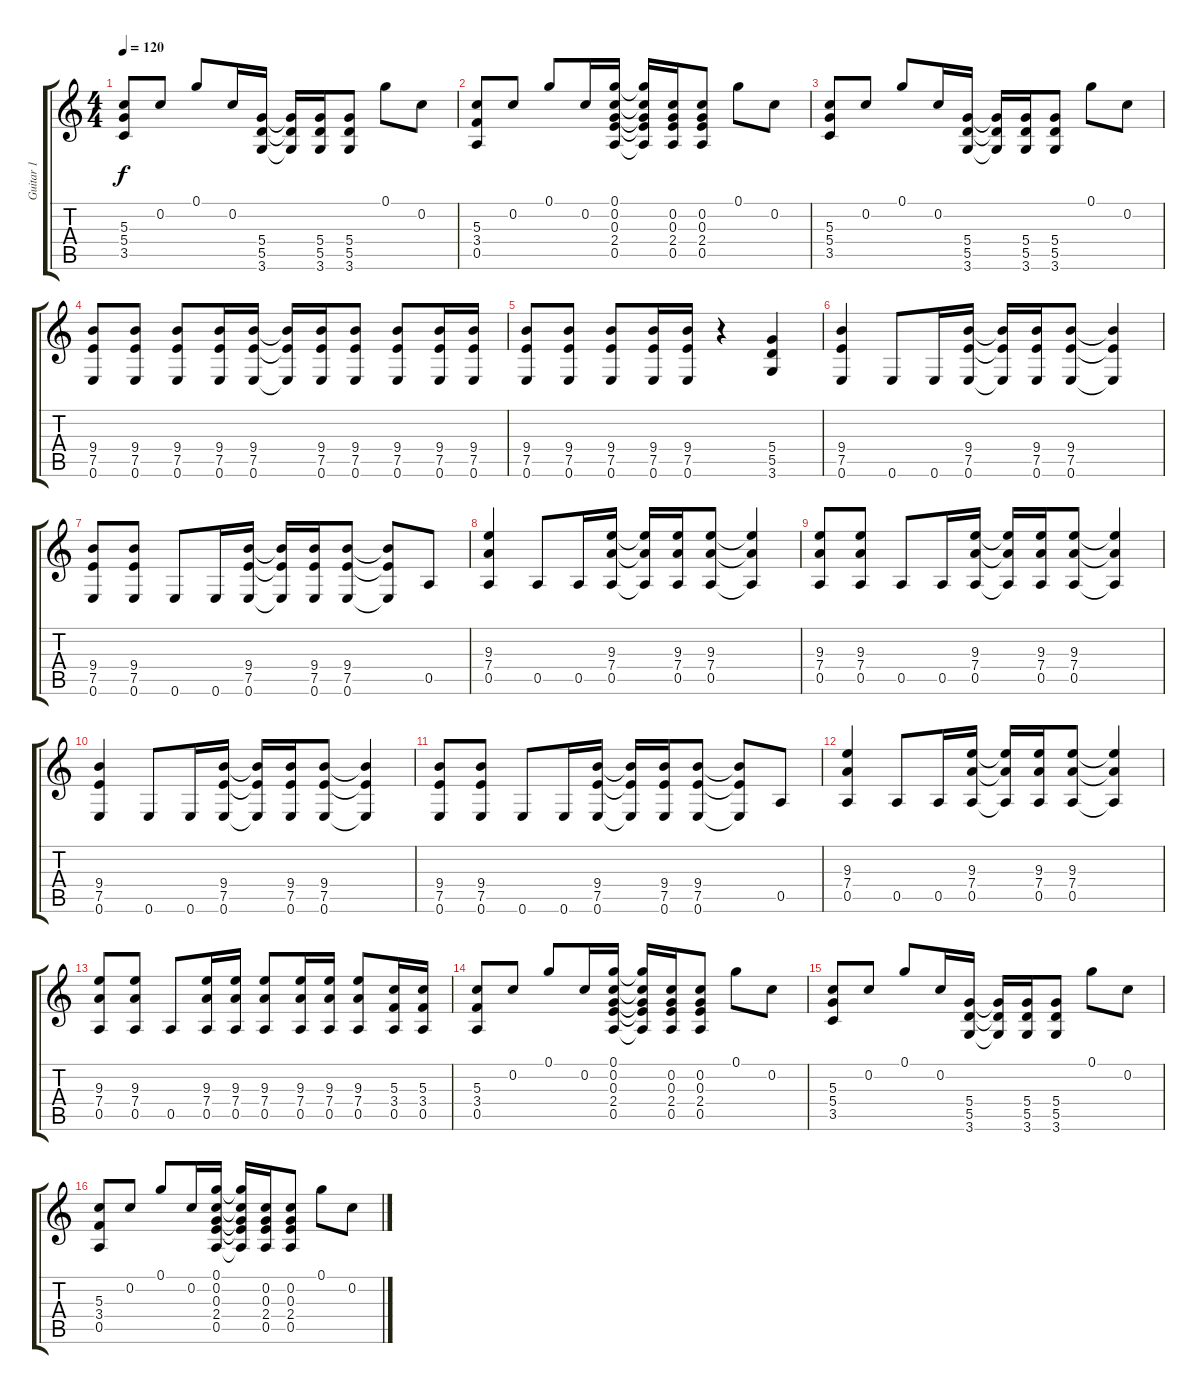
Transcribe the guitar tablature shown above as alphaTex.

\track ("Guitar 1" "Guitar 1") {instrument overdrivenguitar}
\staff {score tabs}
\tuning (G4 C4 G3 D3 A2 E2) {hide}
\ts (4 4)
\tempo 120
\clef g2
\ks c
(5.3 5.4 3.5).8{dy f} 0.2.8 0.1.8 0.2.16 (5.4 5.5 3.6).16 (5.4{t} 5.5{t} 3.6{t}).16 (5.4 5.5 3.6).16 (5.4 5.5 3.6).8 0.1.8 0.2.8 |
(5.3 3.4 0.5).8 0.2.8 0.1.8 0.2.16 (0.1 0.2 0.3 2.4 0.5).16 (0.1{t} 0.2{t} 0.3{t} 2.4{t} 0.5{t}).16 (0.2 0.3 2.4 0.5).16 (0.2 0.3 2.4 0.5).8 0.1.8 0.2.8 |
(5.3 5.4 3.5).8 0.2.8 0.1.8 0.2.16 (5.4 5.5 3.6).16 (5.4{t} 5.5{t} 3.6{t}).16 (5.4 5.5 3.6).16 (5.4 5.5 3.6).8 0.1.8 0.2.8 |
(9.4 7.5 0.6).8 (9.4 7.5 0.6).8 (9.4 7.5 0.6).8 (9.4 7.5 0.6).16 (9.4 7.5 0.6).16 (9.4{t} 7.5{t} 0.6{t}).16 (9.4 7.5 0.6).16 (9.4 7.5 0.6).8 (9.4 7.5 0.6).8 (9.4 7.5 0.6).16 (9.4 7.5 0.6).16 |
(9.4 7.5 0.6).8 (9.4 7.5 0.6).8 (9.4 7.5 0.6).8 (9.4 7.5 0.6).16 (9.4 7.5 0.6).16 r.4 (5.4 5.5 3.6).4 |
(9.4 7.5 0.6).4 0.6.8 0.6.16 (9.4 7.5 0.6).16 (9.4{t} 7.5{t} 0.6{t}).16 (9.4 7.5 0.6).16 (9.4 7.5 0.6).8 (9.4{t} 7.5{t} 0.6{t}).4 |
(9.4 7.5 0.6).8 (9.4 7.5 0.6).8 0.6.8 0.6.16 (9.4 7.5 0.6).16 (9.4{t} 7.5{t} 0.6{t}).16 (9.4 7.5 0.6).16 (9.4 7.5 0.6).8 (9.4{t} 7.5{t} 0.6{t}).8 0.5.8 |
(9.3 7.4 0.5).4 0.5.8 0.5.16 (9.3 7.4 0.5).16 (9.3{t} 7.4{t} 0.5{t}).16 (9.3 7.4 0.5).16 (9.3 7.4 0.5).8 (9.3{t} 7.4{t} 0.5{t}).4 |
(9.3 7.4 0.5).8 (9.3 7.4 0.5).8 0.5.8 0.5.16 (9.3 7.4 0.5).16 (9.3{t} 7.4{t} 0.5{t}).16 (9.3 7.4 0.5).16 (9.3 7.4 0.5).8 (9.3{t} 7.4{t} 0.5{t}).4 |
(9.4 7.5 0.6).4 0.6.8 0.6.16 (9.4 7.5 0.6).16 (9.4{t} 7.5{t} 0.6{t}).16 (9.4 7.5 0.6).16 (9.4 7.5 0.6).8 (9.4{t} 7.5{t} 0.6{t}).4 |
(9.4 7.5 0.6).8 (9.4 7.5 0.6).8 0.6.8 0.6.16 (9.4 7.5 0.6).16 (9.4{t} 7.5{t} 0.6{t}).16 (9.4 7.5 0.6).16 (9.4 7.5 0.6).8 (9.4{t} 7.5{t} 0.6{t}).8 0.5.8 |
(9.3 7.4 0.5).4 0.5.8 0.5.16 (9.3 7.4 0.5).16 (9.3{t} 7.4{t} 0.5{t}).16 (9.3 7.4 0.5).16 (9.3 7.4 0.5).8 (9.3{t} 7.4{t} 0.5{t}).4 |
(9.3 7.4 0.5).8 (9.3 7.4 0.5).8 0.5.8 (9.3 7.4 0.5).16 (9.3 7.4 0.5).16 (9.3 7.4 0.5).8 (9.3 7.4 0.5).16 (9.3 7.4 0.5).16 (9.3 7.4 0.5).8 (5.3 3.4 0.5).16 (5.3 3.4 0.5).16 |
(5.3 3.4 0.5).8 0.2.8 0.1.8 0.2.16 (0.1 0.2 0.3 2.4 0.5).16 (0.1{t} 0.2{t} 0.3{t} 2.4{t} 0.5{t}).16 (0.2 0.3 2.4 0.5).16 (0.2 0.3 2.4 0.5).8 0.1.8 0.2.8 |
(5.3 5.4 3.5).8 0.2.8 0.1.8 0.2.16 (5.4 5.5 3.6).16 (5.4{t} 5.5{t} 3.6{t}).16 (5.4 5.5 3.6).16 (5.4 5.5 3.6).8 0.1.8 0.2.8 |
(5.3 3.4 0.5).8 0.2.8 0.1.8 0.2.16 (0.1 0.2 0.3 2.4 0.5).16 (0.1{t} 0.2{t} 0.3{t} 2.4{t} 0.5{t}).16 (0.2 0.3 2.4 0.5).16 (0.2 0.3 2.4 0.5).8 0.1.8 0.2.8
